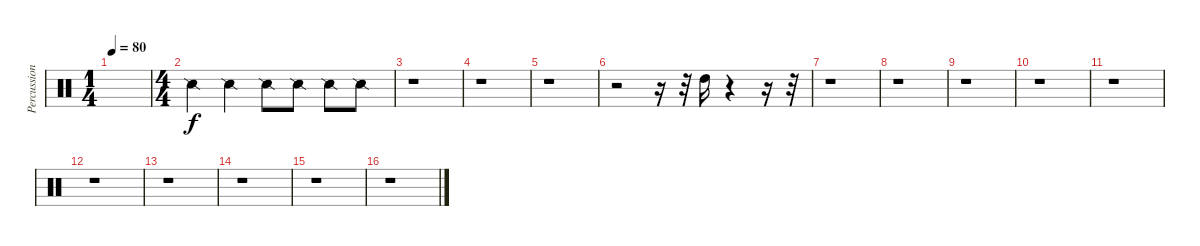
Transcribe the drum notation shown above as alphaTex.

\track ("Percussion" "Percussion") {instrument percussion}
\staff {score}
\articulation defaults
\ts (1 4)
\tempo 80
\clef neutral
\ks c
|
\ts (4 4)
"Snare (side stick) 2".4 "Snare (side stick) 2".4 "Snare (side stick) 2".8 "Snare (side stick) 2".8 "Snare (side stick) 2".8 "Snare (side stick) 2".8 |
r.1 |
r.1 |
r.1 |
r.2 r.16 r.32 "High Tom (hit)".16 r.4 r.16 r.32 |
r.1 |
r.1 |
r.1 |
r.1 |
r.1 |
r.1 |
r.1 |
r.1 |
r.1 |
r.1
